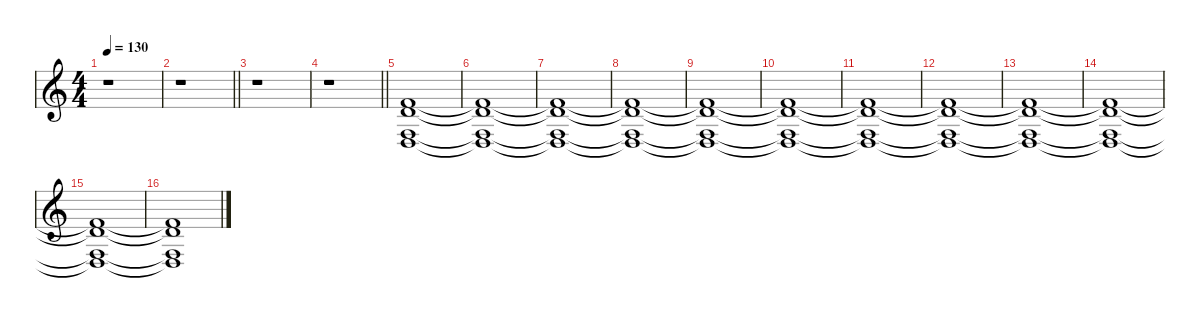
\defaultSystemsLayout 4
\hideDynamics
\bracketExtendMode nobrackets
\singleTrackTrackNamePolicy hidden
\multiTrackTrackNamePolicy hidden
\otherSystemsTrackNameOrientation horizontal
\track ("Choir" "chr.") {defaultSystemsLayout 8 instrument choiraahs}
\staff {score}
\tuning (E4 B3 G3 D3 A2 E2)
\ts (4 4)
\tempo 130
\clef g2
\ks c
r.1{dy f beam Down} |
\barLineRight lightlight
r.1{beam Down} |
r.1{beam Down} |
\barLineRight lightlight
r.1{beam Down} |
(1.1 3.2 3.4 5.5).1{beam Up} |
(1.1{t} 3.2{t} 3.4{t} 5.5{t}).1{beam Up} |
(1.1{t} 3.2{t} 3.4{t} 5.5{t}).1{beam Up} |
(1.1{t} 3.2{t} 3.4{t} 5.5{t}).1{beam Up} |
(1.1{t} 3.2{t} 3.4{t} 5.5{t}).1{beam Up} |
(1.1{t} 3.2{t} 3.4{t} 5.5{t}).1{beam Up} |
(1.1{t} 3.2{t} 3.4{t} 5.5{t}).1{beam Up} |
(1.1{t} 3.2{t} 3.4{t} 5.5{t}).1{beam Up} |
(1.1{t} 3.2{t} 3.4{t} 5.5{t}).1{beam Up} |
(1.1{t} 3.2{t} 3.4{t} 5.5{t}).1{beam Up} |
(1.1{t} 3.2{t} 3.4{t} 5.5{t}).1{beam Up} |
(1.1{t} 3.2{t} 3.4{t} 5.5{t}).1{beam Up}
